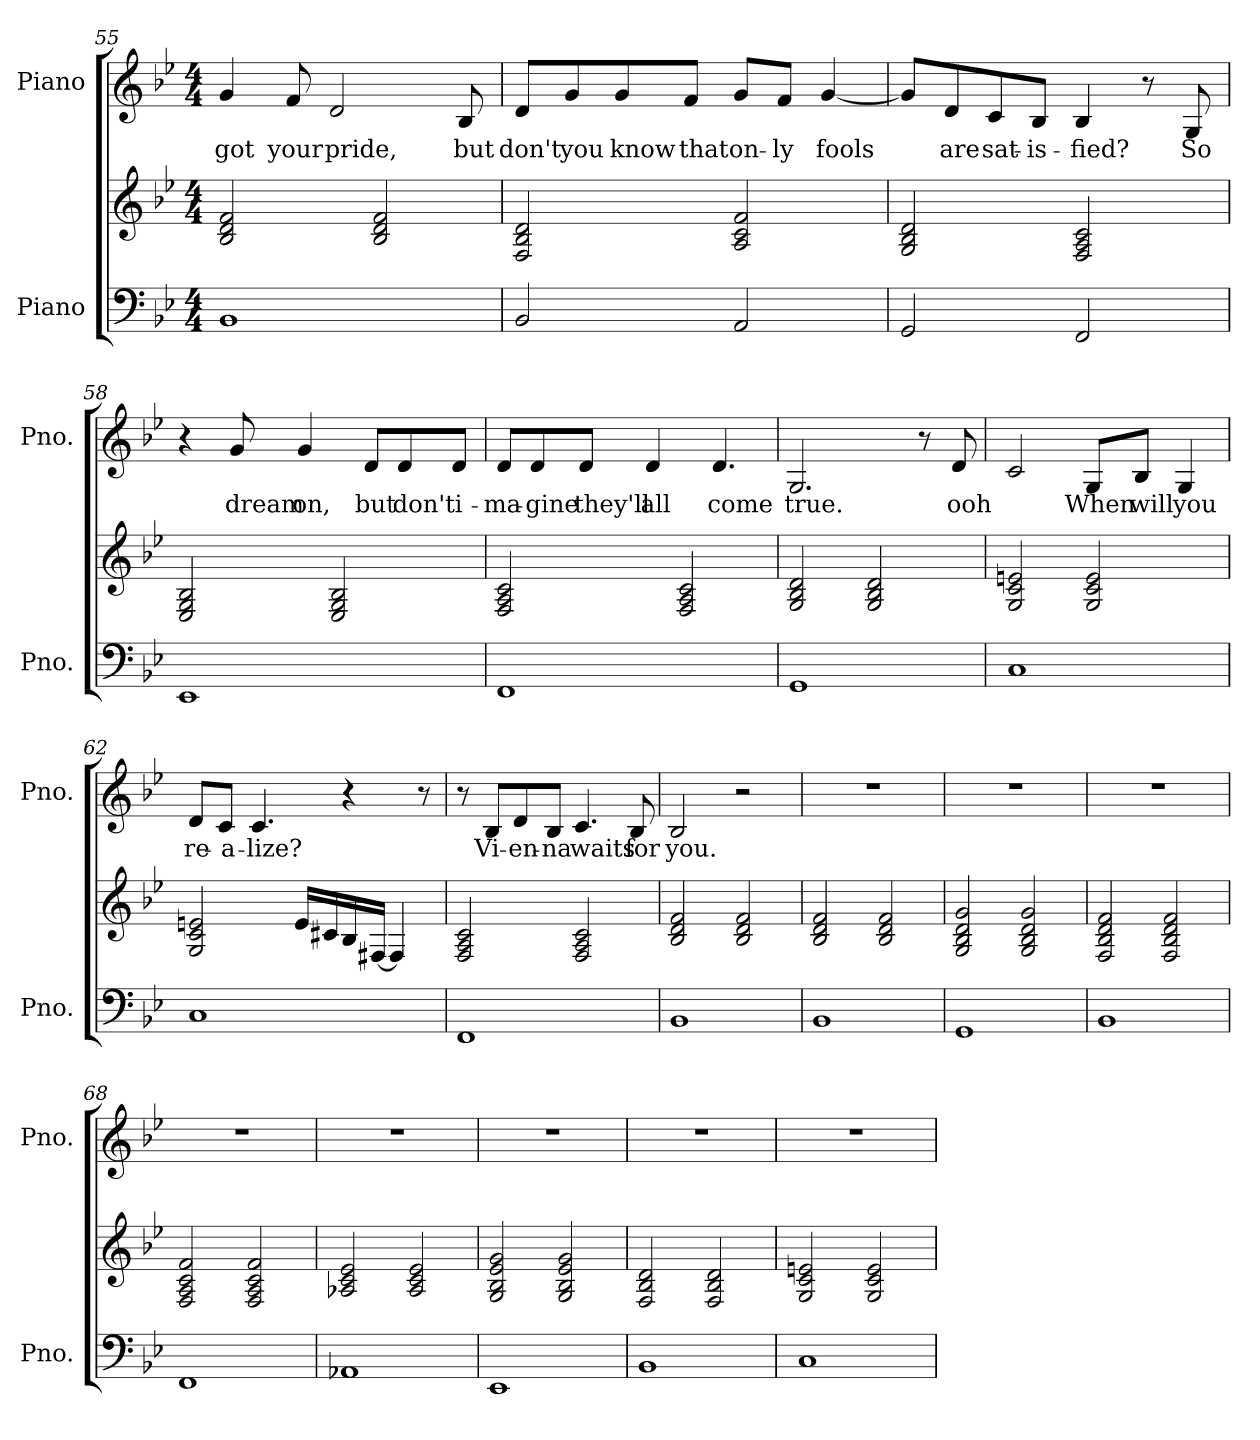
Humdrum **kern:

**kern	**kern	**kern	**text
*part2	*part2	*part1	*part1
*staff3	*staff2	*staff1	*staff1
*I"Piano	*	*I"Piano	*
*I'Pno.	*	*I'Pno.	*
*clefF4	*clefG2	*clefG2	*
*k[b-e-]	*k[b-e-]	*k[b-e-]	*
*M4/4	*M4/4	*M4/4	*
=55	=55	=55	=55
!	!	!	!LO:LY:b
1BB-	2B-/ 2d/ 2f/	4g/	got
!	!	!	!LO:LY:b
.	.	8f/	your
!	!	!	!LO:LY:b
.	.	2d/	pride,
.	2B-/ 2d/ 2f/	.	.
!	!	!	!LO:LY:b
.	.	8B-/	but
!!LO:LB:g=z
=56	=56	=56	=56
!	!	!	!LO:LY:b
2BB-/	2F/ 2B-/ 2d/	8d/L	don't
!	!	!	!LO:LY:b
.	.	8g/	you
!	!	!	!LO:LY:b
.	.	8g/	know
!	!	!	!LO:LY:b
.	.	8f/J	that
!	!	!	!LO:LY:b
2AA/	2A/ 2c/ 2f/	8g/L	on-
!	!	!	!LO:LY:b
.	.	8f/J	-ly
!	!	!	!LO:LY:b
.	.	[4g/	fools
=57	=57	=57	=57
2GG/	2G/ 2B-/ 2d/	8g/L]	.
!	!	!	!LO:LY:b
.	.	8d/	are
!	!	!	!LO:LY:b
.	.	8c/	sat-
!	!	!	!LO:LY:b
.	.	8B-/J	-is-
!	!	!	!LO:LY:b
2FF/	2F/ 2A/ 2c/	4B-/	-fied?
.	.	8r	.
!	!	!	!LO:LY:b
.	.	8G/	So
=58	=58	=58	=58
1EE-	2E-/ 2G/ 2B-/	4r	.
!	!	!	!LO:LY:b
.	.	8g/	dream
!	!	!	!LO:LY:b
.	.	4g/	on,
.	2E-/ 2G/ 2B-/	.	.
!	!	!	!LO:LY:b
.	.	8d/L	but
!	!	!	!LO:LY:b
.	.	8d/	don't
!	!	!	!LO:LY:b
.	.	8d/J	i-
!!LO:PB:g=z
=59	=59	=59	=59
!	!	!	!LO:LY:b
1FF	2F/ 2A/ 2c/	8d/L	-ma-
!	!	!	!LO:LY:b
.	.	8d/	-gine
!	!	!	!LO:LY:b
.	.	8d/J	they'll
!	!	!	!LO:LY:b
.	.	4d/	all
.	2F/ 2A/ 2c/	.	.
!	!	!	!LO:LY:b
.	.	4.d/	come
=60	=60	=60	=60
!	!	!	!LO:LY:b
1GG	2G/ 2B-/ 2d/	2.G/	true.
.	2G/ 2B-/ 2d/	.	.
.	.	8r	.
!	!	!	!LO:LY:b
.	.	8d/	ooh
=61	=61	=61	=61
1C	2G/ 2c/ 2en/	2c/	.
!	!	!	!LO:LY:b
.	2G/ 2c/ 2e/	8G/L	When
!	!	!	!LO:LY:b
.	.	8B-/J	will
!	!	!	!LO:LY:b
.	.	4G/	you
=62	=62	=62	=62
!	!	!	!LO:LY:b
1C	2G/ 2c/ 2en/	8d/L	re-
!	!	!	!LO:LY:b
.	.	8c/J	-a-
!	!	!	!LO:LY:b
.	.	4.c/	-lize?
.	16e/LL	.	.
.	16c#X/	.	.
.	16B-/	4r	.
.	[16F#X/JJ	.	.
.	4F#/]	.	.
.	.	8r	.
!!LO:LB:g=z
=63	=63	=63	=63
1FF	2F/ 2A/ 2c/	8r	.
!	!	!	!LO:LY:b
.	.	8B-/L	Vi-
!	!	!	!LO:LY:b
.	.	8d/	-en-
!	!	!	!LO:LY:b
.	.	8B-/J	-na
!	!	!	!LO:LY:b
.	2F/ 2A/ 2c/	4.c/	waits
!	!	!	!LO:LY:b
.	.	8B-/	for
=64	=64	=64	=64
!	!	!	!LO:LY:b
1BB-	2B-/ 2d/ 2f/	2B-/	you.
.	2B-/ 2d/ 2f/	2r	.
=65	=65	=65	=65
1BB-	2B-/ 2d/ 2f/	1r	.
.	2B-/ 2d/ 2f/	.	.
=66	=66	=66	=66
1GG	2G/ 2B-/ 2d/ 2g/	1r	.
.	2G/ 2B-/ 2d/ 2g/	.	.
=67	=67	=67	=67
1BB-	2F/ 2B-/ 2d/ 2f/	1r	.
.	2F/ 2B-/ 2d/ 2f/	.	.
=68	=68	=68	=68
1FF	2F/ 2A/ 2c/ 2f/	1r	.
.	2F/ 2A/ 2c/ 2f/	.	.
=69	=69	=69	=69
1AA-X	2A-X/ 2c/ 2e-/	1r	.
.	2A-/ 2c/ 2e-/	.	.
=70	=70	=70	=70
1EE-	2G/ 2B-/ 2e-/ 2g/	1r	.
.	2G/ 2B-/ 2e-/ 2g/	.	.
=71	=71	=71	=71
1BB-	2F/ 2B-/ 2d/	1r	.
.	2F/ 2B-/ 2d/	.	.
=72	=72	=72	=72
1C	2G/ 2c/ 2en/	1r	.
.	2G/ 2c/ 2e/	.	.
=	=	=	=
*-	*-	*-	*-
